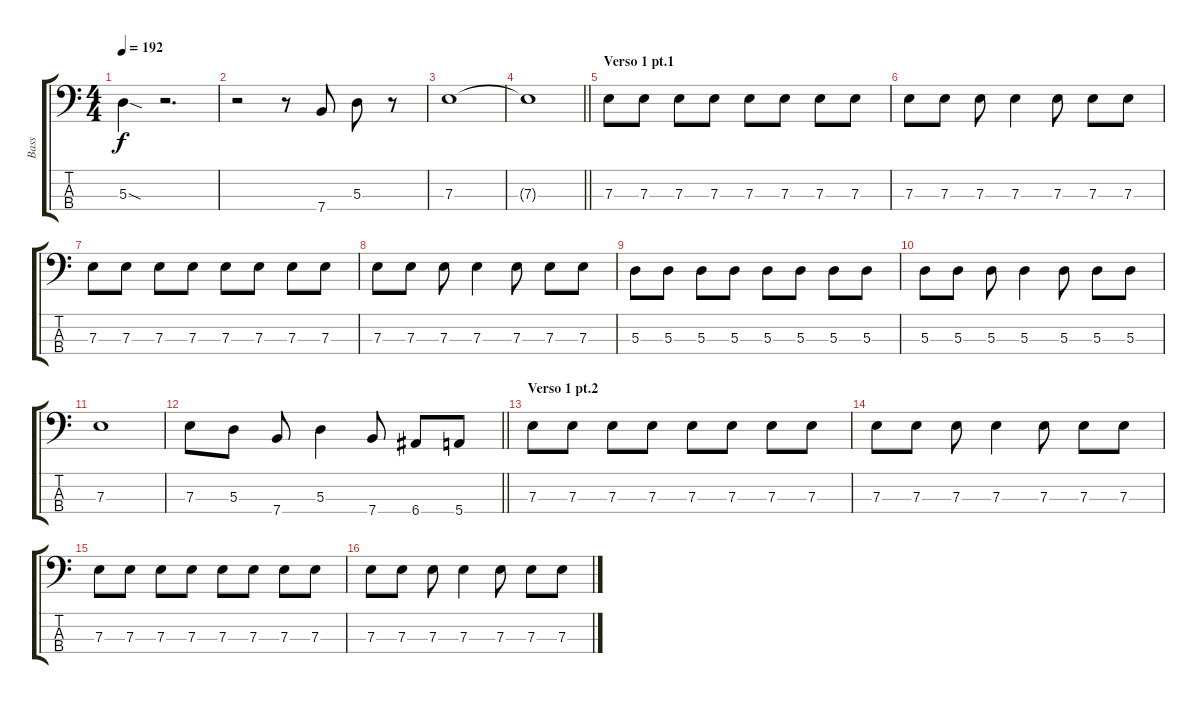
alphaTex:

\track ("Bass" "Bass") {instrument slapbass2}
\staff {score tabs}
\tuning (G2 D2 A1 E1) {hide}
\ts (4 4)
\tempo 192
\clef f4
\ks c
5.3{sod}.4{dy f} r.2{d} |
r.2 r.8 7.4.8 5.3.8 r.8 |
7.3.1 |
\barLineRight lightlight
7.3{t}.1 |
\section ("" "Verso 1 pt.1")
7.3.8 7.3.8 7.3.8 7.3.8 7.3.8 7.3.8 7.3.8 7.3.8 |
7.3.8 7.3.8 7.3.8 7.3.4 7.3.8 7.3.8 7.3.8 |
7.3.8 7.3.8 7.3.8 7.3.8 7.3.8 7.3.8 7.3.8 7.3.8 |
7.3.8 7.3.8 7.3.8 7.3.4 7.3.8 7.3.8 7.3.8 |
5.3.8 5.3.8 5.3.8 5.3.8 5.3.8 5.3.8 5.3.8 5.3.8 |
5.3.8 5.3.8 5.3.8 5.3.4 5.3.8 5.3.8 5.3.8 |
7.3.1 |
\barLineRight lightlight
7.3.8 5.3.8 7.4.8 5.3.4 7.4.8 6.4.8 5.4.8 |
\section ("" "Verso 1 pt.2")
7.3.8 7.3.8 7.3.8 7.3.8 7.3.8 7.3.8 7.3.8 7.3.8 |
7.3.8 7.3.8 7.3.8 7.3.4 7.3.8 7.3.8 7.3.8 |
7.3.8 7.3.8 7.3.8 7.3.8 7.3.8 7.3.8 7.3.8 7.3.8 |
7.3.8 7.3.8 7.3.8 7.3.4 7.3.8 7.3.8 7.3.8
